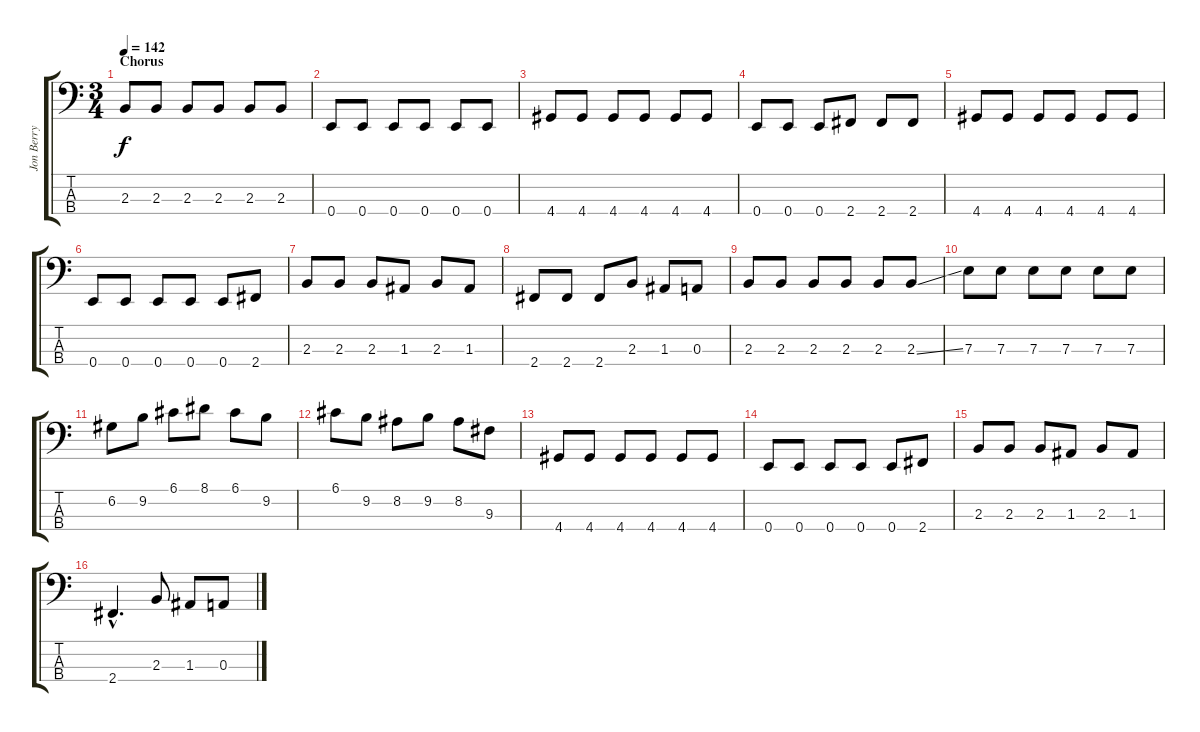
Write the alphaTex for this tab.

\track ("Jon Berry" "Jon Berry") {instrument electricbasspick}
\staff {score tabs}
\tuning (G2 D2 A1 E1) {hide}
\ts (3 4)
\section ("" "Chorus")
\tempo 142
\clef f4
\ks c
2.3.8{dy f} 2.3.8 2.3.8 2.3.8 2.3.8 2.3.8 |
0.4.8 0.4.8 0.4.8 0.4.8 0.4.8 0.4.8 |
4.4.8 4.4.8 4.4.8 4.4.8 4.4.8 4.4.8 |
0.4.8 0.4.8 0.4.8 2.4.8 2.4.8 2.4.8 |
4.4.8 4.4.8 4.4.8 4.4.8 4.4.8 4.4.8 |
0.4.8 0.4.8 0.4.8 0.4.8 0.4.8 2.4.8 |
2.3.8 2.3.8 2.3.8 1.3.8 2.3.8 1.3.8 |
2.4.8 2.4.8 2.4.8 2.3.8 1.3.8 0.3.8 |
2.3.8 2.3.8 2.3.8 2.3.8 2.3.8 2.3{ss}.8 |
7.3.8 7.3.8 7.3.8 7.3.8 7.3.8 7.3.8 |
6.2.8 9.2.8 6.1.8 8.1.8 6.1.8 9.2.8 |
6.1.8 9.2.8 8.2.8 9.2.8 8.2.8 9.3.8 |
4.4.8 4.4.8 4.4.8 4.4.8 4.4.8 4.4.8 |
0.4.8 0.4.8 0.4.8 0.4.8 0.4.8 2.4.8 |
2.3.8 2.3.8 2.3.8 1.3.8 2.3.8 1.3.8 |
2.4{hac}.4{d} 2.3.8 1.3.8 0.3.8
